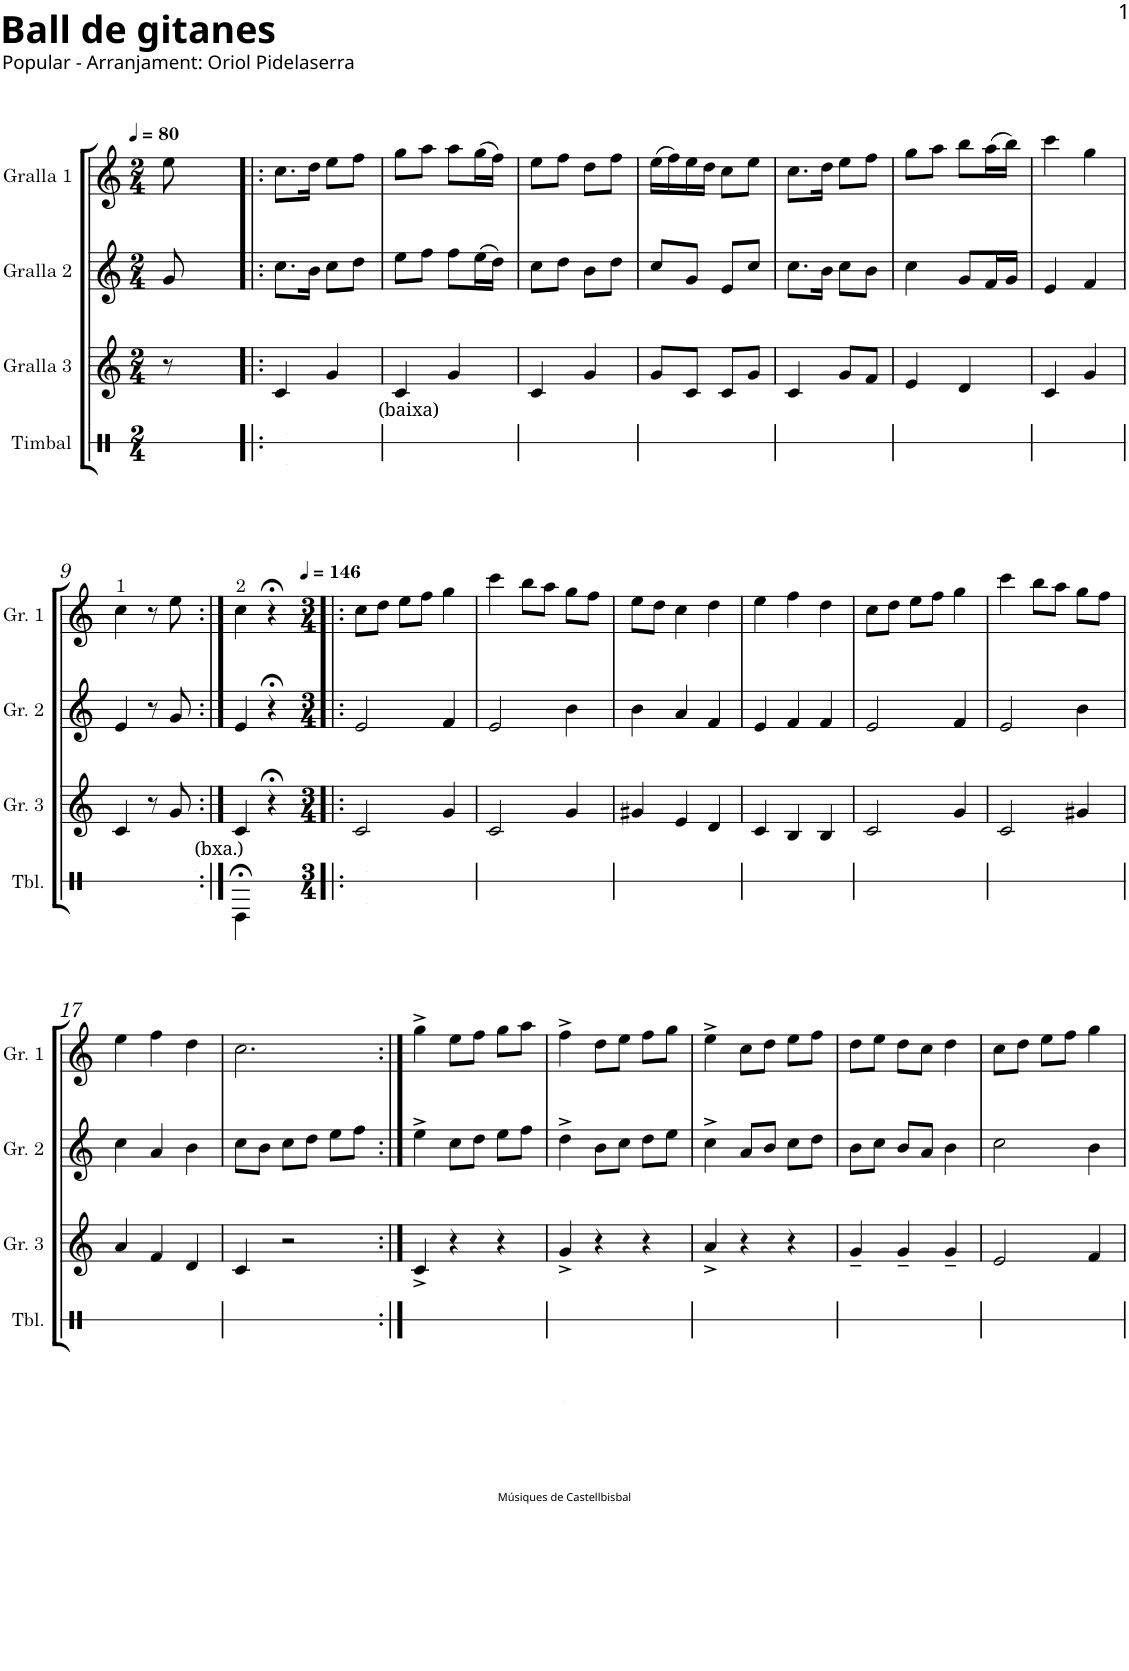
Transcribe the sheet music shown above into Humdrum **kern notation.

**kern	**kern	**kern	**kern
*part4	*part3	*part2	*part1
*staff4	*staff3	*staff2	*staff1
*I"Timbal	*I"Gralla 3	*I"Gralla 2	*I"Gralla 1
*I'Tbl.	*I'Gr. 3	*I'Gr. 2	*I'Gr. 1
*stria1	*	*	*
*clefX	*clefG2	*clefG2	*clefG2
*k[]	*k[]	*k[]	*k[]
*M2/4	*M2/4	*M2/4	*M2/4
*MM80	*MM80	*MM80	*MM80
=1	=1	=1	=1
2ryy	8r	8g/	8ee\
.	4.ryy	4.ryy	4.ryy
=2!|:	=2!|:	=2!|:	=2!|:
*^	*	*	*
2ryy	16ryy	4c/	8.cc\L	8.cc\L
!	!LO:TX:b:t=.	!	!	!
!	!LO:TX:a:t=.	!	!	!
.	4..ryy	.	.	.
.	.	.	16b\Jk	16dd\Jk
.	.	4g/	8cc\L	8ee\L
.	.	.	8dd\J	8ff\J
!	!	!LO:TX:b:t=(baixa)	!	!
*v	*v	*	*	*
=3	=3	=3	=3
2ryy	4c/	8ee\L	8gg\L
.	.	8ff\J	8aa\J
.	4g/	8ff\L	8aa\L
.	.	(>16ee\L	(>16gg\L
.	.	16dd\JJ)	16ff\JJ)
=4	=4	=4	=4
2ryy	4c/	8cc\L	8ee\L
.	.	8dd\J	8ff\J
.	4g/	8b\L	8dd\L
.	.	8dd\J	8ff\J
=5	=5	=5	=5
2ryy	8g/L	8cc/L	(>16ee\LL
.	.	.	16ff\)
.	8c/J	8g/J	16ee\
.	.	.	16dd\JJ
.	8c/L	8e/L	8cc\L
.	8g/J	8cc/J	8ee\J
=6	=6	=6	=6
2ryy	4c/	8.cc\L	8.cc\L
.	.	16b\Jk	16dd\Jk
.	8g/L	8cc\L	8ee\L
.	8f/J	8b\J	8ff\J
=7	=7	=7	=7
2ryy	4e/	4cc\	8gg\L
.	.	.	8aa\J
.	4d/	8g/L	8bb\L
.	.	16f/L	(>16aa\L
.	.	16g/JJ	16bb\JJ)
=8	=8	=8	=8
2ryy	4c/	4e/	4ccc\
.	4g/	4f/	4gg\
!!LO:LB:g=z
=9	=9	=9	=9
2ryy	4c/	4e/	4cc\
.	8r	8r	8r
.	8g/	8g/	8ee\
!	!LO:TX:b:t=(bxa.)	!	!
!LO:TX:b:t=.	!	!	!
!LO:TX:a:t=.	!	!	!
=10:|!	=10:|!	=10:|!	=10:|!
4e;<\	4c/	4e/	4cc\
4ryy	4r;<	4r;<	4r;<
=11!|:	=11!|:	=11!|:	=11!|:
*M3/4	*M3/4	*M3/4	*M3/4
*	*	*	*MM146
*^	*	*	*
2.ryy	16ryy	2c/	2e/	8cc\L
!	!LO:TX:b:t=.	!	!	!
!	!LO:TX:a:t=.	!	!	!
.	2ryy	.	.	.
.	.	.	.	8dd\J
.	.	.	.	8ee\L
.	.	.	.	8ff\J
.	.	4g/	4f/	4gg\
.	8.ryy	.	.	.
*v	*v	*	*	*
=12	=12	=12	=12
2.ryy	2c/	2e/	4ccc\
.	.	.	8bb\L
.	.	.	8aa\J
.	4g/	4b\	8gg\L
.	.	.	8ff\J
=13	=13	=13	=13
2.ryy	4g#X/	4b\	8ee\L
.	.	.	8dd\J
.	4e/	4a/	4cc\
.	4d/	4f/	4dd\
=14	=14	=14	=14
2.ryy	4c/	4e/	4ee\
.	4B/	4f/	4ff\
.	4B/	4f/	4dd\
=15	=15	=15	=15
2.ryy	2c/	2e/	8cc\L
.	.	.	8dd\J
.	.	.	8ee\L
.	.	.	8ff\J
.	4g/	4f/	4gg\
=16	=16	=16	=16
2.ryy	2c/	2e/	4ccc\
.	.	.	8bb\L
.	.	.	8aa\J
.	4g#X/	4b\	8gg\L
.	.	.	8ff\J
!!LO:LB:g=z
=17	=17	=17	=17
2.ryy	4a/	4cc\	4ee\
.	4f/	4a/	4ff\
.	4d/	4b\	4dd\
=18	=18	=18	=18
2.ryy	4c/	8cc\L	2.cc\
.	.	8b\J	.
.	2r	8cc\L	.
.	.	8dd\J	.
.	.	8ee\L	.
.	.	8ff\J	.
!LO:TX:a:t=.	!	!	!
=19:|!	=19:|!	=19:|!	=19:|!
2.ryy	4c^/	4ee^\	4gg^\
.	4r	8cc\L	8ee\L
.	.	8dd\J	8ff\J
.	4r	8ee\L	8gg\L
.	.	8ff\J	8aa\J
=20	=20	=20	=20
2.ryy	4g^/	4dd^\	4ff^\
.	4r	8b\L	8dd\L
.	.	8cc\J	8ee\J
.	4r	8dd\L	8ff\L
.	.	8ee\J	8gg\J
=21	=21	=21	=21
2.ryy	4a^/	4cc^\	4ee^\
.	4r	8a/L	8cc\L
.	.	8b/J	8dd\J
.	4r	8cc\L	8ee\L
.	.	8dd\J	8ff\J
=22	=22	=22	=22
2.ryy	4g~/	8b\L	8dd\L
.	.	8cc\J	8ee\J
.	4g~/	8b/L	8dd\L
.	.	8a/J	8cc\J
.	4g~/	4b\	4dd\
=23	=23	=23	=23
2.ryy	2e/	2cc\	8cc\L
.	.	.	8dd\J
.	.	.	8ee\L
.	.	.	8ff\J
.	4f/	4b\	4gg\
=	=	=	=
*-	*-	*-	*-
